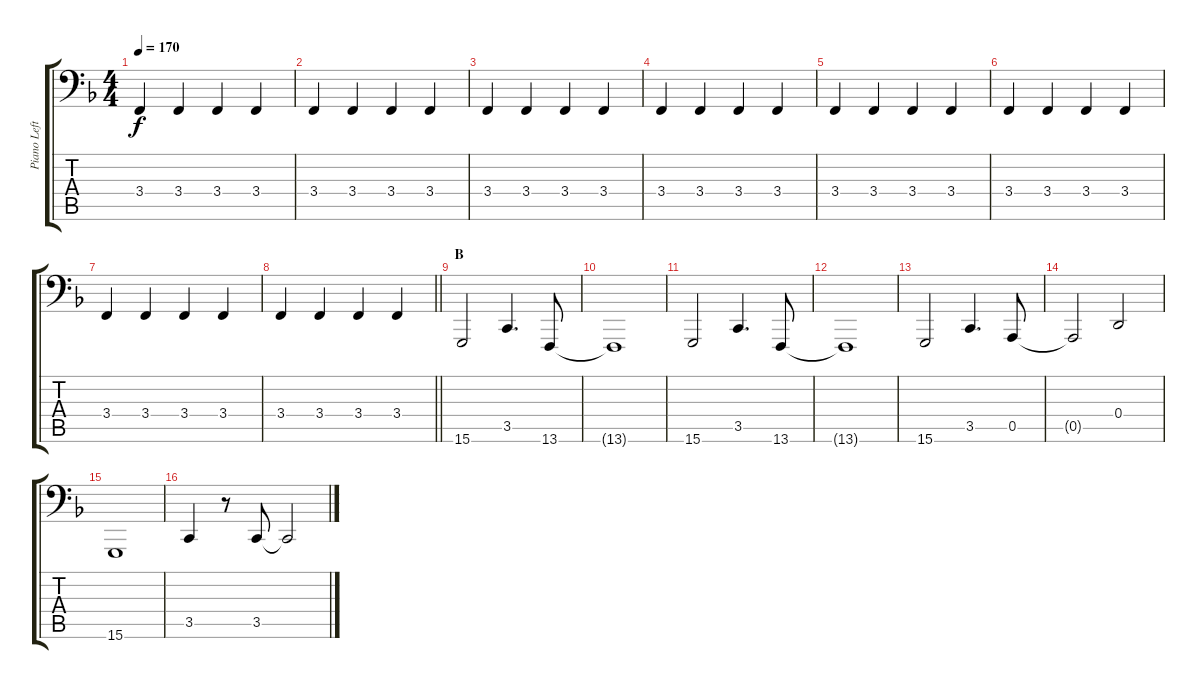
\track ("Piano Left (Kotobuki Tsumugi)" "Piano Left") {instrument acousticgrandpiano}
\staff {score tabs}
\tuning (E3 B2 G2 D2 A1 E0) {hide}
\ts (4 4)
\tempo 170
\clef f4
\ks f
3.4.4{dy f} 3.4.4 3.4.4 3.4.4 |
3.4.4 3.4.4 3.4.4 3.4.4 |
3.4.4 3.4.4 3.4.4 3.4.4 |
3.4.4 3.4.4 3.4.4 3.4.4 |
3.4.4 3.4.4 3.4.4 3.4.4 |
3.4.4 3.4.4 3.4.4 3.4.4 |
3.4.4 3.4.4 3.4.4 3.4.4 |
\barLineRight lightlight
3.4.4 3.4.4 3.4.4 3.4.4 |
\section ("" "B")
15.6.2 3.5.4{d} 13.6.8 |
13.6{t}.1 |
15.6.2 3.5.4{d} 13.6.8 |
13.6{t}.1 |
15.6.2 3.5.4{d} 0.5.8 |
0.5{t}.2 0.4.2 |
15.6.1 |
3.5.4 r.8 3.5.8 3.5{t}.2
